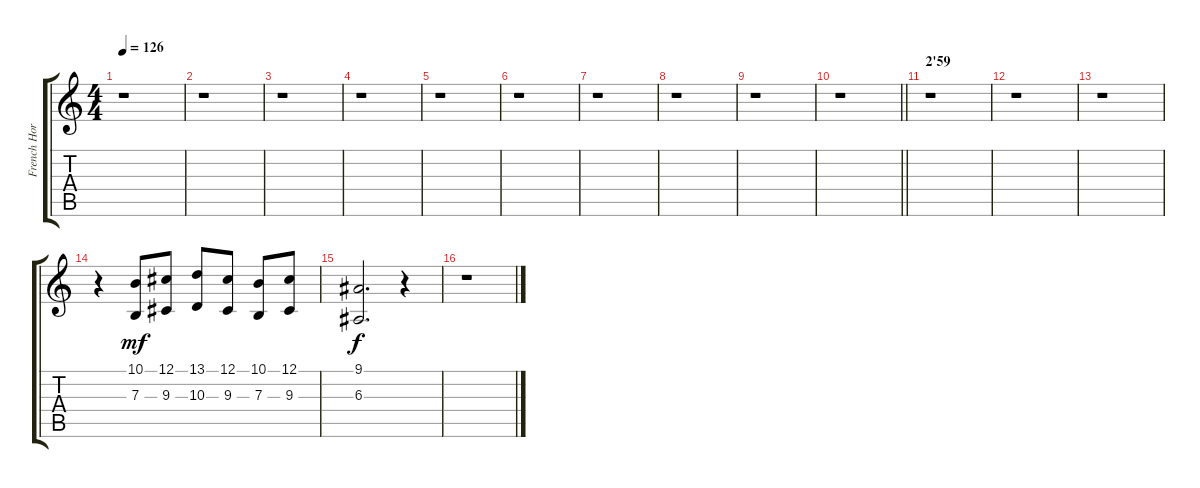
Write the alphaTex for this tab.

\track ("French Horn" "French Hor") {instrument frenchhorn}
\staff {score tabs}
\tuning (Db4 Ab3 E3 B2 Gb2 Db2) {hide}
\ts (4 4)
\tempo 126
\clef g2
\ks c
r.1{dy f} |
r.1 |
r.1 |
r.1 |
r.1 |
r.1 |
r.1 |
r.1 |
r.1 |
\barLineRight lightlight
r.1 |
\section ("" "2'59")
r.1 |
r.1 |
r.1 |
r.4 (10.1 7.3).8{dy mf beam merge} (12.1 9.3).8 (13.1 10.3).8 (12.1 9.3).8{beam split} (10.1 7.3).8{beam merge} (12.1 9.3).8 |
(9.1 6.3).2{d dy f} r.4 |
r.1
